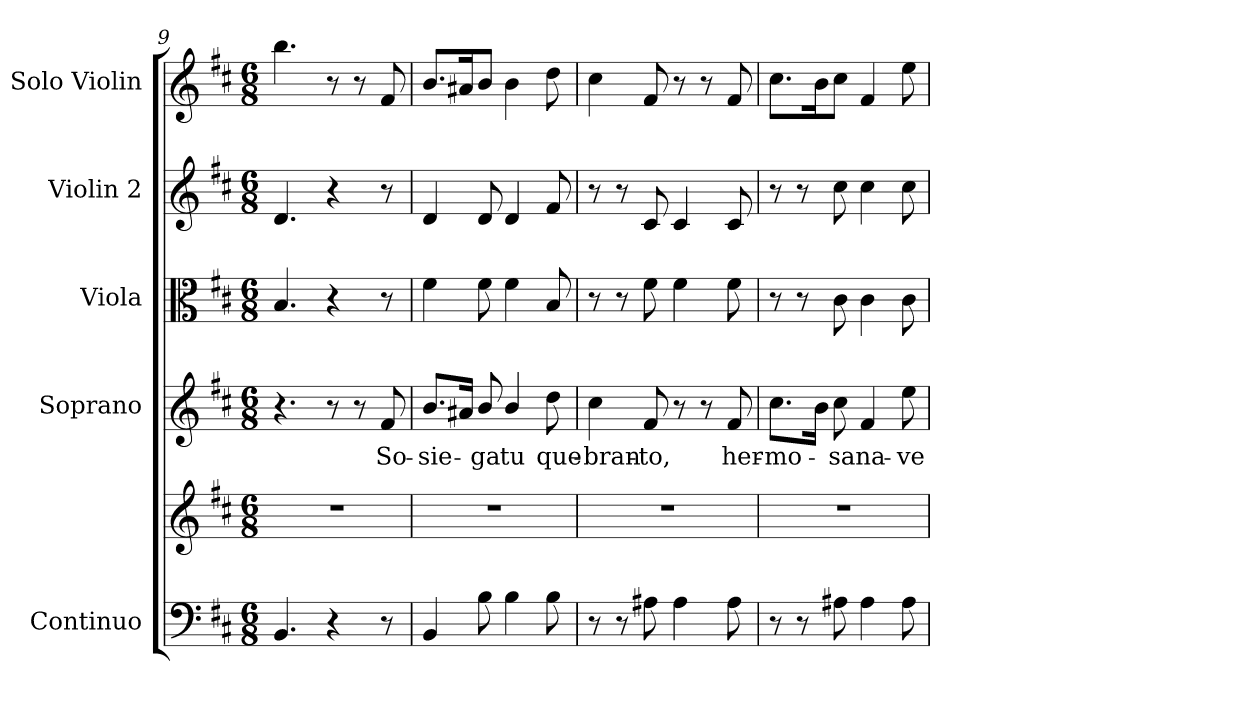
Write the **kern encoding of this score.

**kern	**kern	**kern	**text	**kern	**kern	**kern
*part5	*part5	*part4	*part4	*part3	*part2	*part1
*staff6	*staff5	*staff4	*staff4	*staff3	*staff2	*staff1
*I"Continuo	*	*I"Soprano	*	*I"Viola	*I"Violin 2	*I"Solo Violin
*I'Cont.	*	*I'S.	*	*I'Vla.	*I'Vln. 2	*I'Vln.
*clefF4	*clefG2	*clefG2	*	*clefC3	*clefG2	*clefG2
*k[f#c#]	*k[f#c#]	*k[f#c#]	*	*k[f#c#]	*k[f#c#]	*k[f#c#]
*D:	*D:	*D:	*	*D:	*D:	*D:
*M6/8	*M6/8	*M6/8	*	*M6/8	*M6/8	*M6/8
=9	=9	=9	=9	=9	=9	=9
!	!LO:N:vis=1	!	!	!	!	!
4.BBi/	2.r	4.r	.	4.Bi/	4.di/	4.bbi\
4r	.	8r	.	4r	4r	8r
.	.	8r	.	.	.	8r
!	!	!	!LO:LY:b:color=#000000	!	!	!
8r	.	8f#i/	So-	8r	8r	8f#i/
=10	=10	=10	=10	=10	=10	=10
!	!LO:N:vis=1	!	!	!	!	!
!	!	!	!LO:LY:b:color=#000000	!	!	!
4BBi/	2.r	8.bi/L	-sie-	4f#i\	4di/	8.bi/L
.	.	16a#Xi/Jk	.	.	.	16a#Xi/k
!	!	!	!LO:LY:b:color=#000000	!	!	!
8Bi\	.	8bi/	-ga	8f#i\	8di/	8bi/J
!	!	!	!LO:LY:b:color=#000000	!	!	!
4Bi\	.	4bi/	tu	4f#i\	4di/	4bi\
!	!	!	!LO:LY:b:color=#000000	!	!	!
8Bi\	.	8ddi\	que-	8Bi/	8f#i/	8ddi\
=11	=11	=11	=11	=11	=11	=11
!	!LO:N:vis=1	!	!	!	!	!
!	!	!	!LO:LY:b:color=#000000	!	!	!
8r	2.r	4cc#i\	-bran-	8r	8r	4cc#i\
8r	.	.	.	8r	8r	.
!	!	!	!LO:LY:b:color=#000000	!	!	!
8A#Xi\	.	8f#i/	-to,	8f#i\	8c#i/	8f#i/
4A#i\	.	8r	.	4f#i\	4c#i/	8r
.	.	8r	.	.	.	8r
!	!	!	!LO:LY:b:color=#000000	!	!	!
8A#i\	.	8f#i/	her-	8f#i\	8c#i/	8f#i/
=12	=12	=12	=12	=12	=12	=12
!	!LO:N:vis=1	!	!	!	!	!
!	!	!	!LO:LY:b:color=#000000	!	!	!
8r	2.r	8.cc#i\L	-mo-	8r	8r	8.cc#i\L
8r	.	.	.	8r	8r	.
.	.	16bi\Jk	.	.	.	16bi\k
!	!	!	!LO:LY:b:color=#000000	!	!	!
8A#Xi\	.	8cc#i\	-sa	8c#i\	8cc#i\	8cc#i\J
!	!	!	!LO:LY:b:color=#000000	!	!	!
4A#i\	.	4f#i/	na-	4c#i\	4cc#i\	4f#i/
!	!	!	!LO:LY:b:color=#000000	!	!	!
8A#i\	.	8eei\	-ve-	8c#i\	8cc#i\	8eei\
=	=	=	=	=	=	=
*-	*-	*-	*-	*-	*-	*-
